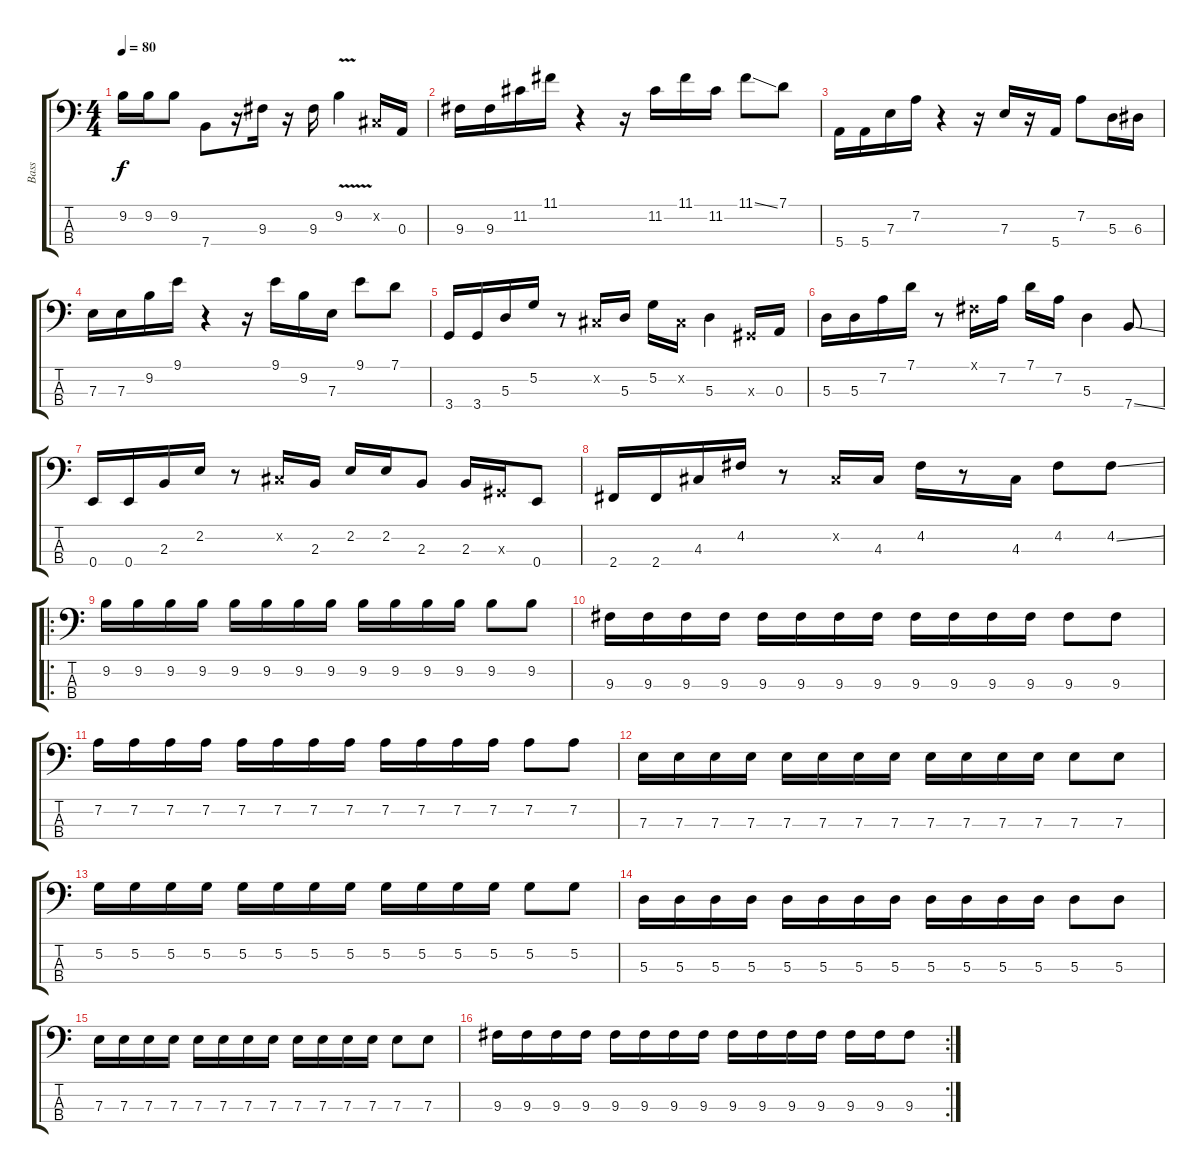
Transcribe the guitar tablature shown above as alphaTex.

\track ("Bass" "Bass") {instrument slapbass1}
\staff {score tabs}
\tuning (G2 D2 A1 E1) {hide}
\ts (4 4)
\tempo 80
\clef f4
\ks c
9.2.16{dy f} 9.2.16 9.2.8 7.4.8 r.16 9.3.16 r.16 9.3.16 9.2{v}.4 -1.2{x}.16 0.3.16 |
9.3.16 9.3.16 11.2.16 11.1.16 r.4 r.16 11.2.16 11.1.16 11.2.16 11.1{ss}.8 7.1.8 |
5.4.16 5.4.16 7.3.16 7.2.16 r.4 r.16 7.3.16 r.16 5.4.16 7.2.8 5.3.16 6.3.16 |
7.3.16 7.3.16 9.2.16 9.1.16 r.4 r.16 9.1.16 9.2.16 7.3.16 9.1.8 7.1.8 |
3.4.16 3.4.16 5.3.16 5.2.16 r.8 -1.2{x}.16 5.3.16 5.2.16 -1.2{x}.16 5.3.4 -1.3{x}.16 0.3.16 |
5.3.16 5.3.16 7.2.16 7.1.16 r.8 -1.1{x}.16 7.2.16 7.1.16 7.2.16 5.3.4 7.4{ss}.8 |
0.4.16 0.4.16 2.3.16 2.2.16 r.8 -1.2{x}.16 2.3.16 2.2.16 2.2.16 2.3.8 2.3.16 -1.3{x}.16 0.4.8 |
2.4.16 2.4.16 4.3.16 4.2.16 r.8 -1.2{x}.16 4.3.16 4.2.16 r.8 4.3.16 4.2.8 4.2{ss}.8 |
\ro
9.2.16 9.2.16 9.2.16 9.2.16 9.2.16 9.2.16 9.2.16 9.2.16 9.2.16 9.2.16 9.2.16 9.2.16 9.2.8 9.2.8 |
9.3.16 9.3.16 9.3.16 9.3.16 9.3.16 9.3.16 9.3.16 9.3.16 9.3.16 9.3.16 9.3.16 9.3.16 9.3.8 9.3.8 |
7.2.16 7.2.16 7.2.16 7.2.16 7.2.16 7.2.16 7.2.16 7.2.16 7.2.16 7.2.16 7.2.16 7.2.16 7.2.8 7.2.8 |
7.3.16 7.3.16 7.3.16 7.3.16 7.3.16 7.3.16 7.3.16 7.3.16 7.3.16 7.3.16 7.3.16 7.3.16 7.3.8 7.3.8 |
5.2.16 5.2.16 5.2.16 5.2.16 5.2.16 5.2.16 5.2.16 5.2.16 5.2.16 5.2.16 5.2.16 5.2.16 5.2.8 5.2.8 |
5.3.16 5.3.16 5.3.16 5.3.16 5.3.16 5.3.16 5.3.16 5.3.16 5.3.16 5.3.16 5.3.16 5.3.16 5.3.8 5.3.8 |
7.3.16 7.3.16 7.3.16 7.3.16 7.3.16 7.3.16 7.3.16 7.3.16 7.3.16 7.3.16 7.3.16 7.3.16 7.3.8 7.3.8 |
\rc 2
9.3.16 9.3.16 9.3.16 9.3.16 9.3.16 9.3.16 9.3.16 9.3.16 9.3.16 9.3.16 9.3.16 9.3.16 9.3.16 9.3.16 9.3.8
